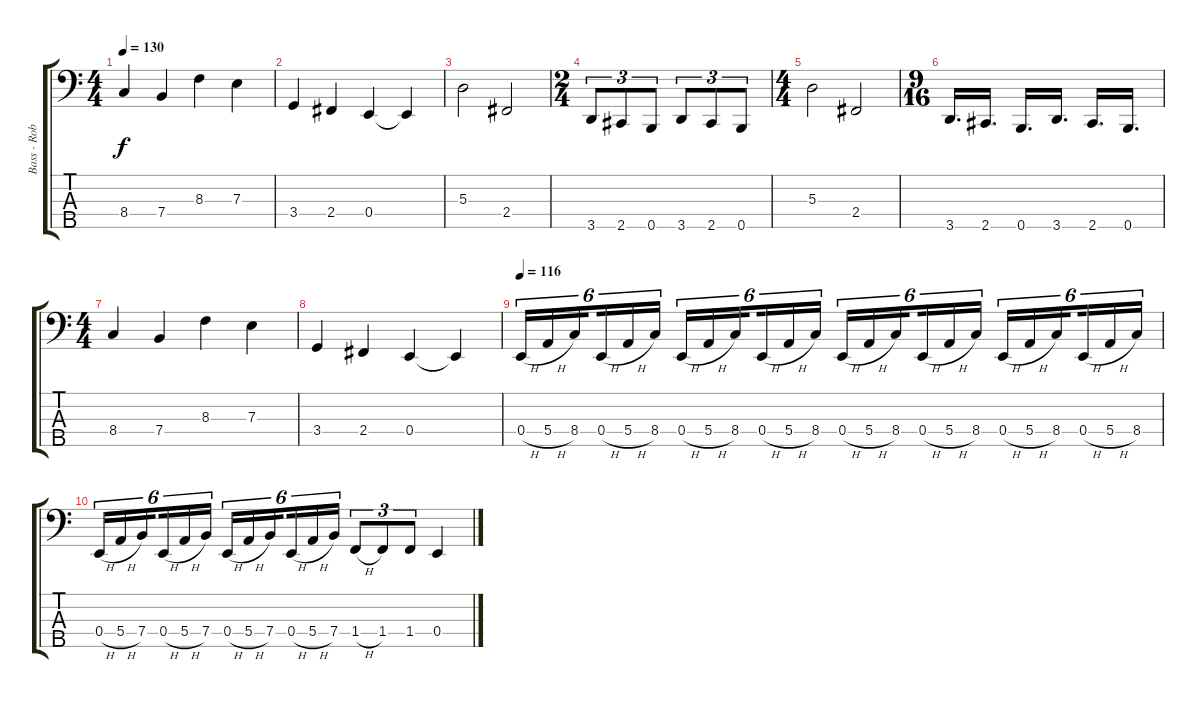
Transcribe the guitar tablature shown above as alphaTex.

\track ("Bass - Rob" "Bass - Rob") {instrument electricbassfinger}
\staff {score tabs}
\tuning (G2 D2 A1 E1 B0) {hide}
\ts (4 4)
\tempo 130
\clef f4
\ks c
8.4.4{dy f} 7.4.4 8.3.4 7.3.4 |
3.4.4 2.4.4 0.4.4 0.4{t}.4 |
5.3.2 2.4.2 |
\ts (2 4)
3.5.8{tu (3 2)} 2.5.8{tu (3 2)} 0.5.8{tu (3 2)} 3.5.8{tu (3 2)} 2.5.8{tu (3 2)} 0.5.8{tu (3 2)} |
\ts (4 4)
5.3.2 2.4.2 |
\ts (9 16)
3.5.16{d} 2.5.16{d} 0.5.16{d} 3.5.16{d} 2.5.16{d} 0.5.16{d} |
\ts (4 4)
8.4.4 7.4.4 8.3.4 7.3.4 |
3.4.4 2.4.4 0.4.4 0.4{t}.4 |
\tempo 116
0.4{h}.16{tu (6 4)} 5.4{h}.16{tu (6 4)} 8.4.16{tu (6 4) beam splitsecondary} 0.4{h}.16{tu (6 4)} 5.4{h}.16{tu (6 4)} 8.4.16{tu (6 4)} 0.4{h}.16{tu (6 4)} 5.4{h}.16{tu (6 4)} 8.4.16{tu (6 4) beam splitsecondary} 0.4{h}.16{tu (6 4)} 5.4{h}.16{tu (6 4)} 8.4.16{tu (6 4)} 0.4{h}.16{tu (6 4)} 5.4{h}.16{tu (6 4)} 8.4.16{tu (6 4) beam splitsecondary} 0.4{h}.16{tu (6 4)} 5.4{h}.16{tu (6 4)} 8.4.16{tu (6 4)} 0.4{h}.16{tu (6 4)} 5.4{h}.16{tu (6 4)} 8.4.16{tu (6 4) beam splitsecondary} 0.4{h}.16{tu (6 4)} 5.4{h}.16{tu (6 4)} 8.4.16{tu (6 4)} |
0.4{h}.16{tu (6 4)} 5.4{h}.16{tu (6 4)} 7.4.16{tu (6 4) beam splitsecondary} 0.4{h}.16{tu (6 4)} 5.4{h}.16{tu (6 4)} 7.4.16{tu (6 4)} 0.4{h}.16{tu (6 4)} 5.4{h}.16{tu (6 4)} 7.4.16{tu (6 4) beam splitsecondary} 0.4{h}.16{tu (6 4)} 5.4{h}.16{tu (6 4)} 7.4.16{tu (6 4)} 1.4{h}.8{tu (3 2)} 1.4.8{tu (3 2)} 1.4.8{tu (3 2)} 0.4.4
